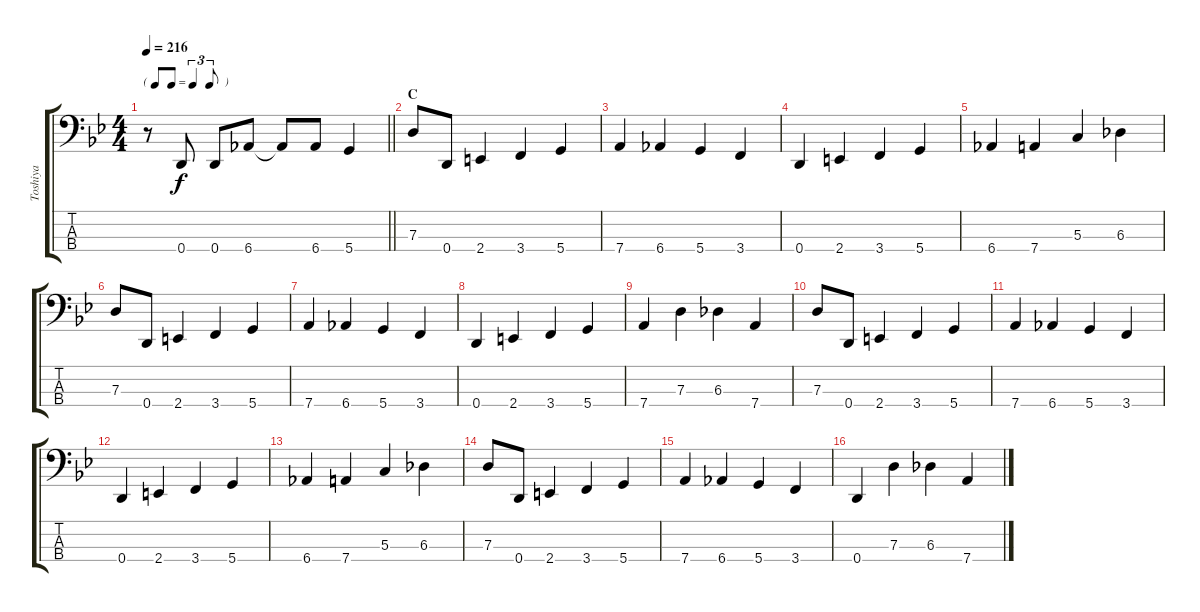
\track ("Toshiya" "Toshiya") {instrument slapbass2}
\staff {score tabs}
\tuning (F2 C2 G1 D1) {hide}
\ts (4 4)
\tf triplet8th
\tempo 216
\clef f4
\barLineRight lightlight
\ks bb
r.8{dy f} 0.4.8 0.4.8 6.4.8 6.4{t}.8 6.4.8 5.4.4 |
\section ("" "C")
7.3.8 0.4.8 2.4.4 3.4.4 5.4.4 |
7.4.4 6.4.4 5.4.4 3.4.4 |
0.4.4 2.4.4 3.4.4 5.4.4 |
6.4.4 7.4.4 5.3.4 6.3.4 |
7.3.8 0.4.8 2.4.4 3.4.4 5.4.4 |
7.4.4 6.4.4 5.4.4 3.4.4 |
0.4.4 2.4.4 3.4.4 5.4.4 |
7.4.4 7.3.4 6.3.4 7.4.4 |
7.3.8 0.4.8 2.4.4 3.4.4 5.4.4 |
7.4.4 6.4.4 5.4.4 3.4.4 |
0.4.4 2.4.4 3.4.4 5.4.4 |
6.4.4 7.4.4 5.3.4 6.3.4 |
7.3.8 0.4.8 2.4.4 3.4.4 5.4.4 |
7.4.4 6.4.4 5.4.4 3.4.4 |
0.4.4 7.3.4 6.3.4 7.4.4
